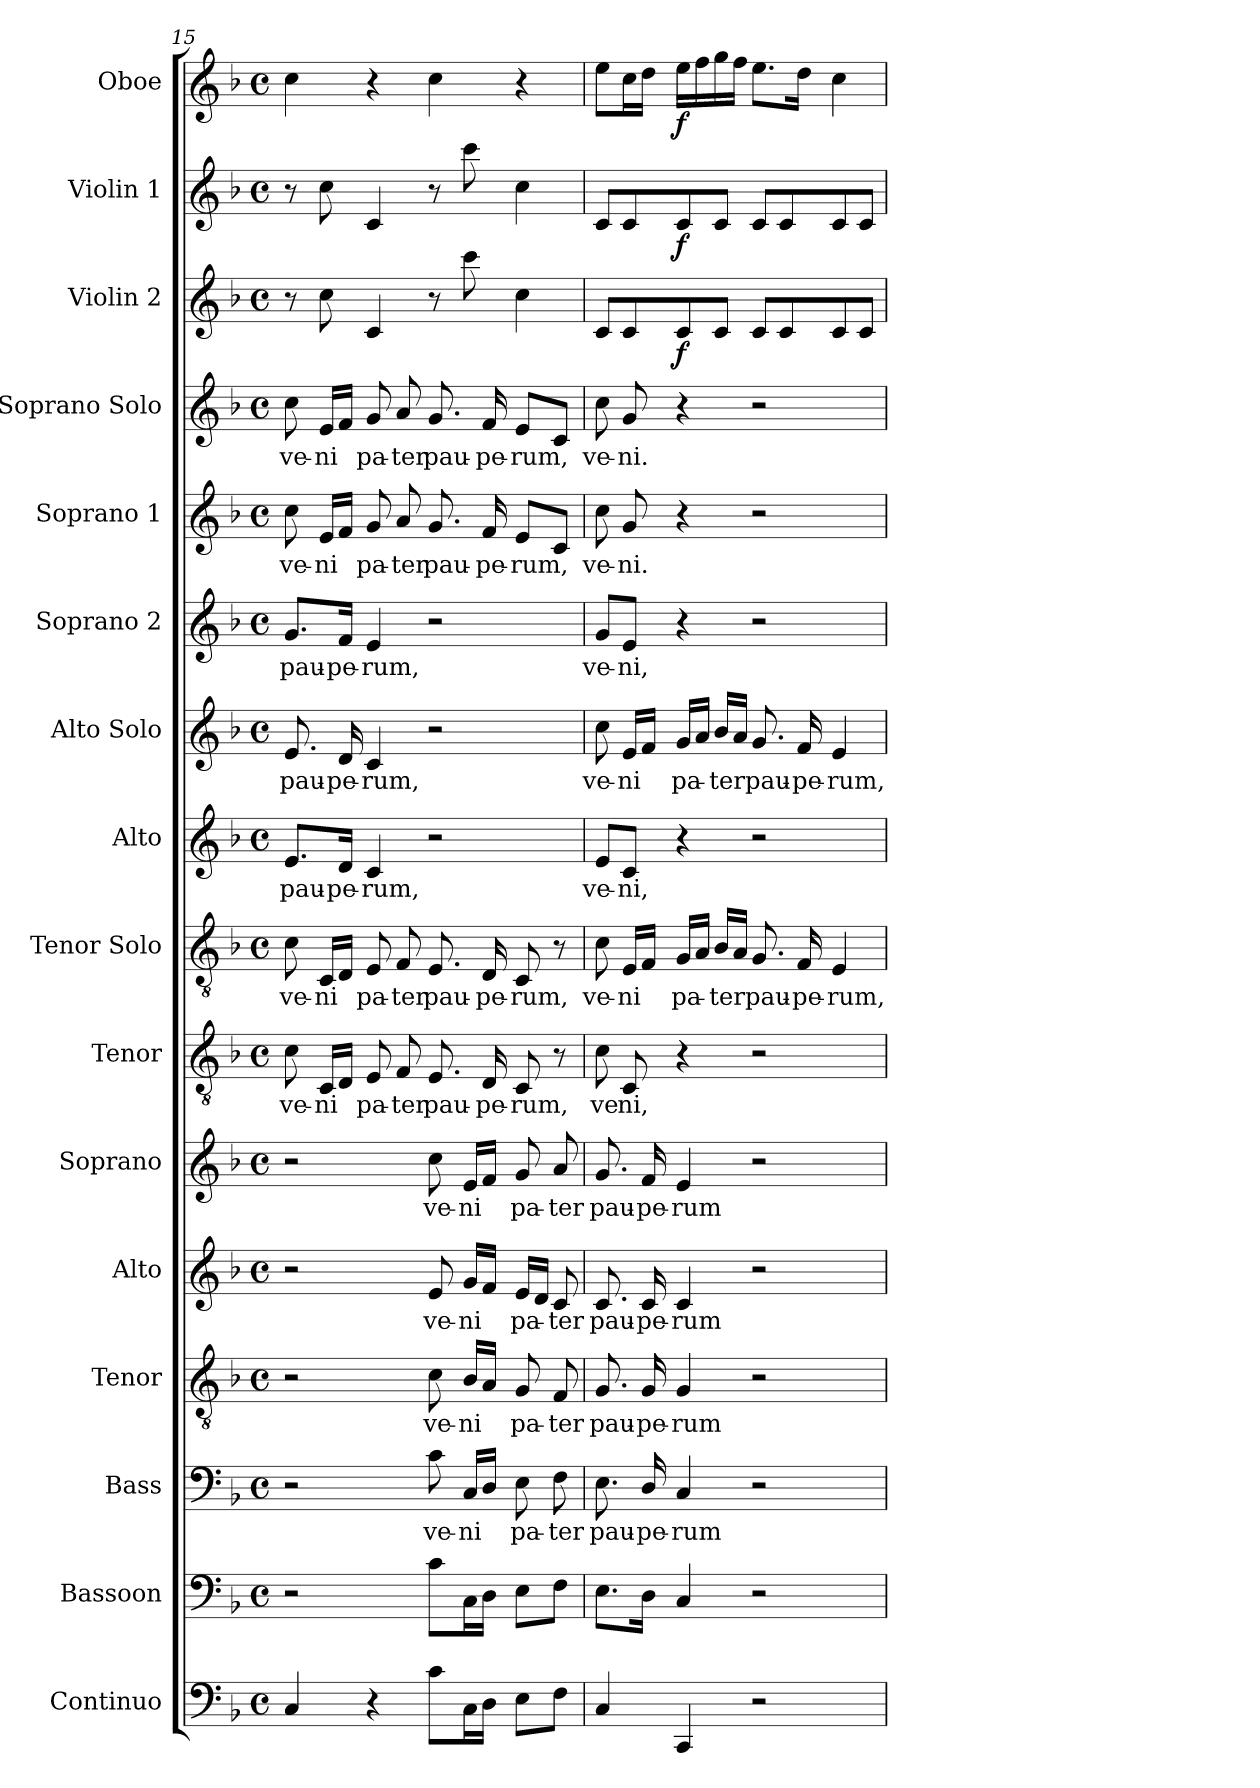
**kern	**kern	**kern	**text	**kern	**text	**kern	**text	**kern	**text	**kern	**text	**kern	**text	**kern	**text	**kern	**text	**kern	**text	**kern	**text	**kern	**text	**kern	**dynam	**kern	**dynam	**kern	**dynam
*part16	*part15	*part14	*part14	*part13	*part13	*part12	*part12	*part11	*part11	*part10	*part10	*part9	*part9	*part8	*part8	*part7	*part7	*part6	*part6	*part5	*part5	*part4	*part4	*part3	*part3	*part2	*part2	*part1	*part1
*staff16	*staff15	*staff14	*staff14	*staff13	*staff13	*staff12	*staff12	*staff11	*staff11	*staff10	*staff10	*staff9	*staff9	*staff8	*staff8	*staff7	*staff7	*staff6	*staff6	*staff5	*staff5	*staff4	*staff4	*staff3	*staff3	*staff2	*staff2	*staff1	*staff1
*I"Continuo	*I"Bassoon	*I"Bass	*	*I"Tenor	*	*I"Alto	*	*I"Soprano	*	*I"Tenor	*	*I"Tenor Solo	*	*I"Alto	*	*I"Alto Solo	*	*I"Soprano 2	*	*I"Soprano 1	*	*I"Soprano Solo	*	*I"Violin 2	*	*I"Violin 1	*	*I"Oboe	*
*I'Cont.	*I'Bsn.	*I'B.	*	*I'T.	*	*I'A.	*	*I'S.	*	*I'T.	*	*I'T. Solo	*	*I'A.	*	*I'A.  Solo	*	*I'S2.	*	*I'S1.	*	*I'S. Solo	*	*I'Vln. 2	*	*I'Vln. 1	*	*I'Ob.	*
*clefF4	*clefF4	*clefF4	*	*clefGv2	*	*clefG2	*	*clefG2	*	*clefGv2	*	*clefGv2	*	*clefG2	*	*clefG2	*	*clefG2	*	*clefG2	*	*clefG2	*	*clefG2	*	*clefG2	*	*clefG2	*
*	*	*	*	*ITrd7c12	*	*	*	*	*	*ITrd7c12	*	*ITrd7c12	*	*	*	*	*	*	*	*	*	*	*	*	*	*	*	*	*
*k[b-]	*k[b-]	*k[b-]	*	*k[b-]	*	*k[b-]	*	*k[b-]	*	*k[b-]	*	*k[b-]	*	*k[b-]	*	*k[b-]	*	*k[b-]	*	*k[b-]	*	*k[b-]	*	*k[b-]	*	*k[b-]	*	*k[b-]	*
*F:	*F:	*F:	*	*F:	*	*F:	*	*F:	*	*F:	*	*F:	*	*F:	*	*F:	*	*F:	*	*F:	*	*F:	*	*F:	*	*F:	*	*F:	*
*M4/4	*M4/4	*M4/4	*	*M4/4	*	*M4/4	*	*M4/4	*	*M4/4	*	*M4/4	*	*M4/4	*	*M4/4	*	*M4/4	*	*M4/4	*	*M4/4	*	*M4/4	*	*M4/4	*	*M4/4	*
*met(c)	*met(c)	*met(c)	*	*met(c)	*	*met(c)	*	*met(c)	*	*met(c)	*	*met(c)	*	*met(c)	*	*met(c)	*	*met(c)	*	*met(c)	*	*met(c)	*	*met(c)	*	*met(c)	*	*met(c)	*
=15	=15	=15	=15	=15	=15	=15	=15	=15	=15	=15	=15	=15	=15	=15	=15	=15	=15	=15	=15	=15	=15	=15	=15	=15	=15	=15	=15	=15	=15
!	!	!	!	!	!	!	!	!	!	!	!LO:LY:b:color=#000000	!	!	!	!	!	!	!	!	!	!	!	!	!	!	!	!	!	!
!	!	!	!	!	!	!	!	!	!	!	!	!	!LO:LY:b:color=#000000	!	!	!	!	!	!	!	!	!	!	!	!	!	!	!	!
!	!	!	!	!	!	!	!	!	!	!	!	!	!	!	!LO:LY:b:color=#000000	!	!	!	!	!	!	!	!	!	!	!	!	!	!
!	!	!	!	!	!	!	!	!	!	!	!	!	!	!	!	!	!LO:LY:b:color=#000000	!	!	!	!	!	!	!	!	!	!	!	!
!	!	!	!	!	!	!	!	!	!	!	!	!	!	!	!	!	!	!	!LO:LY:b:color=#000000	!	!	!	!	!	!	!	!	!	!
!	!	!	!	!	!	!	!	!	!	!	!	!	!	!	!	!	!	!	!	!	!LO:LY:b:color=#000000	!	!	!	!	!	!	!	!
!	!	!	!	!	!	!	!	!	!	!	!	!	!	!	!	!	!	!	!	!	!	!	!LO:LY:b:color=#000000	!	!	!	!	!	!
4Ci/	2r	2r	.	2r	.	2r	.	2r	.	8Ci\	ve-	8Ci\	ve-	8.ei/L	pau-	8.ei/	pau-	8.gi/L	pau-	8cci\	ve-	8cci\	ve-	8r	.	8r	.	4cci\	.
!	!	!	!	!	!	!	!	!	!	!	!LO:LY:b:color=#000000	!	!	!	!	!	!	!	!	!	!	!	!	!	!	!	!	!	!
!	!	!	!	!	!	!	!	!	!	!	!	!	!LO:LY:b:color=#000000	!	!	!	!	!	!	!	!	!	!	!	!	!	!	!	!
!	!	!	!	!	!	!	!	!	!	!	!	!	!	!	!	!	!	!	!	!	!LO:LY:b:color=#000000	!	!	!	!	!	!	!	!
!	!	!	!	!	!	!	!	!	!	!	!	!	!	!	!	!	!	!	!	!	!	!	!LO:LY:b:color=#000000	!	!	!	!	!	!
.	.	.	.	.	.	.	.	.	.	16CCi/LL	-ni	16CCi/LL	-ni	.	.	.	.	.	.	16ei/LL	-ni	16ei/LL	-ni	8cci\	.	8cci\	.	.	.
!	!	!	!	!	!	!	!	!	!	!	!	!	!	!	!LO:LY:b:color=#000000	!	!	!	!	!	!	!	!	!	!	!	!	!	!
!	!	!	!	!	!	!	!	!	!	!	!	!	!	!	!	!	!LO:LY:b:color=#000000	!	!	!	!	!	!	!	!	!	!	!	!
!	!	!	!	!	!	!	!	!	!	!	!	!	!	!	!	!	!	!	!LO:LY:b:color=#000000	!	!	!	!	!	!	!	!	!	!
.	.	.	.	.	.	.	.	.	.	16DDi/JJ	.	16DDi/JJ	.	16di/Jk	-pe-	16di/	-pe-	16fi/Jk	-pe-	16fi/JJ	.	16fi/JJ	.	.	.	.	.	.	.
!	!	!	!	!	!	!	!	!	!	!	!LO:LY:b:color=#000000	!	!	!	!	!	!	!	!	!	!	!	!	!	!	!	!	!	!
!	!	!	!	!	!	!	!	!	!	!	!	!	!LO:LY:b:color=#000000	!	!	!	!	!	!	!	!	!	!	!	!	!	!	!	!
!	!	!	!	!	!	!	!	!	!	!	!	!	!	!	!LO:LY:b:color=#000000	!	!	!	!	!	!	!	!	!	!	!	!	!	!
!	!	!	!	!	!	!	!	!	!	!	!	!	!	!	!	!	!LO:LY:b:color=#000000	!	!	!	!	!	!	!	!	!	!	!	!
!	!	!	!	!	!	!	!	!	!	!	!	!	!	!	!	!	!	!	!LO:LY:b:color=#000000	!	!	!	!	!	!	!	!	!	!
!	!	!	!	!	!	!	!	!	!	!	!	!	!	!	!	!	!	!	!	!	!LO:LY:b:color=#000000	!	!	!	!	!	!	!	!
!	!	!	!	!	!	!	!	!	!	!	!	!	!	!	!	!	!	!	!	!	!	!	!LO:LY:b:color=#000000	!	!	!	!	!	!
4r	.	.	.	.	.	.	.	.	.	8EEi/	pa-	8EEi/	pa-	4ci/	-rum,	4ci/	-rum,	4ei/	-rum,	8gi/	pa-	8gi/	pa-	4ci/	.	4ci/	.	4r	.
!	!	!	!	!	!	!	!	!	!	!	!LO:LY:b:color=#000000	!	!	!	!	!	!	!	!	!	!	!	!	!	!	!	!	!	!
!	!	!	!	!	!	!	!	!	!	!	!	!	!LO:LY:b:color=#000000	!	!	!	!	!	!	!	!	!	!	!	!	!	!	!	!
!	!	!	!	!	!	!	!	!	!	!	!	!	!	!	!	!	!	!	!	!	!LO:LY:b:color=#000000	!	!	!	!	!	!	!	!
!	!	!	!	!	!	!	!	!	!	!	!	!	!	!	!	!	!	!	!	!	!	!	!LO:LY:b:color=#000000	!	!	!	!	!	!
.	.	.	.	.	.	.	.	.	.	8FFi/	-ter	8FFi/	-ter	.	.	.	.	.	.	8ai/	-ter	8ai/	-ter	.	.	.	.	.	.
!	!	!	!LO:LY:b:color=#000000	!	!	!	!	!	!	!	!	!	!	!	!	!	!	!	!	!	!	!	!	!	!	!	!	!	!
!	!	!	!	!	!LO:LY:b:color=#000000	!	!	!	!	!	!	!	!	!	!	!	!	!	!	!	!	!	!	!	!	!	!	!	!
!	!	!	!	!	!	!	!LO:LY:b:color=#000000	!	!	!	!	!	!	!	!	!	!	!	!	!	!	!	!	!	!	!	!	!	!
!	!	!	!	!	!	!	!	!	!LO:LY:b:color=#000000	!	!	!	!	!	!	!	!	!	!	!	!	!	!	!	!	!	!	!	!
!	!	!	!	!	!	!	!	!	!	!	!LO:LY:b:color=#000000	!	!	!	!	!	!	!	!	!	!	!	!	!	!	!	!	!	!
!	!	!	!	!	!	!	!	!	!	!	!	!	!LO:LY:b:color=#000000	!	!	!	!	!	!	!	!	!	!	!	!	!	!	!	!
!	!	!	!	!	!	!	!	!	!	!	!	!	!	!	!	!	!	!	!	!	!LO:LY:b:color=#000000	!	!	!	!	!	!	!	!
!	!	!	!	!	!	!	!	!	!	!	!	!	!	!	!	!	!	!	!	!	!	!	!LO:LY:b:color=#000000	!	!	!	!	!	!
8ci\L	8ci\L	8ci\	ve-	8Ci\	ve-	8ei/	ve-	8cci\	ve-	8.EEi/	pau-	8.EEi/	pau-	2r	.	2r	.	2r	.	8.gi/	pau-	8.gi/	pau-	8r	.	8r	.	4cci\	.
!	!	!	!LO:LY:b:color=#000000	!	!	!	!	!	!	!	!	!	!	!	!	!	!	!	!	!	!	!	!	!	!	!	!	!	!
!	!	!	!	!	!LO:LY:b:color=#000000	!	!	!	!	!	!	!	!	!	!	!	!	!	!	!	!	!	!	!	!	!	!	!	!
!	!	!	!	!	!	!	!LO:LY:b:color=#000000	!	!	!	!	!	!	!	!	!	!	!	!	!	!	!	!	!	!	!	!	!	!
!	!	!	!	!	!	!	!	!	!LO:LY:b:color=#000000	!	!	!	!	!	!	!	!	!	!	!	!	!	!	!	!	!	!	!	!
16Ci\L	16Ci\L	16Ci/LL	-ni	16BB-i/LL	-ni	16gi/LL	-ni	16ei/LL	-ni	.	.	.	.	.	.	.	.	.	.	.	.	.	.	8ccci\	.	8ccci\	.	.	.
!	!	!	!	!	!	!	!	!	!	!	!LO:LY:b:color=#000000	!	!	!	!	!	!	!	!	!	!	!	!	!	!	!	!	!	!
!	!	!	!	!	!	!	!	!	!	!	!	!	!LO:LY:b:color=#000000	!	!	!	!	!	!	!	!	!	!	!	!	!	!	!	!
!	!	!	!	!	!	!	!	!	!	!	!	!	!	!	!	!	!	!	!	!	!LO:LY:b:color=#000000	!	!	!	!	!	!	!	!
!	!	!	!	!	!	!	!	!	!	!	!	!	!	!	!	!	!	!	!	!	!	!	!LO:LY:b:color=#000000	!	!	!	!	!	!
16Di\JJ	16Di\JJ	16Di/JJ	.	16AAi/JJ	.	16fi/JJ	.	16fi/JJ	.	16DDi/	-pe-	16DDi/	-pe-	.	.	.	.	.	.	16fi/	-pe-	16fi/	-pe-	.	.	.	.	.	.
!	!	!	!LO:LY:b:color=#000000	!	!	!	!	!	!	!	!	!	!	!	!	!	!	!	!	!	!	!	!	!	!	!	!	!	!
!	!	!	!	!	!LO:LY:b:color=#000000	!	!	!	!	!	!	!	!	!	!	!	!	!	!	!	!	!	!	!	!	!	!	!	!
!	!	!	!	!	!	!	!LO:LY:b:color=#000000	!	!	!	!	!	!	!	!	!	!	!	!	!	!	!	!	!	!	!	!	!	!
!	!	!	!	!	!	!	!	!	!LO:LY:b:color=#000000	!	!	!	!	!	!	!	!	!	!	!	!	!	!	!	!	!	!	!	!
!	!	!	!	!	!	!	!	!	!	!	!LO:LY:b:color=#000000	!	!	!	!	!	!	!	!	!	!	!	!	!	!	!	!	!	!
!	!	!	!	!	!	!	!	!	!	!	!	!	!LO:LY:b:color=#000000	!	!	!	!	!	!	!	!	!	!	!	!	!	!	!	!
!	!	!	!	!	!	!	!	!	!	!	!	!	!	!	!	!	!	!	!	!	!LO:LY:b:color=#000000	!	!	!	!	!	!	!	!
!	!	!	!	!	!	!	!	!	!	!	!	!	!	!	!	!	!	!	!	!	!	!	!LO:LY:b:color=#000000	!	!	!	!	!	!
8Ei\L	8Ei\L	8Ei\	pa-	8GGi/	pa-	16ei/LL	pa-	8gi/	pa-	8CCi/	-rum,	8CCi/	-rum,	.	.	.	.	.	.	8ei/L	-rum,	8ei/L	-rum,	4cci\	.	4cci\	.	4r	.
.	.	.	.	.	.	16di/JJ	.	.	.	.	.	.	.	.	.	.	.	.	.	.	.	.	.	.	.	.	.	.	.
!	!	!	!LO:LY:b:color=#000000	!	!	!	!	!	!	!	!	!	!	!	!	!	!	!	!	!	!	!	!	!	!	!	!	!	!
!	!	!	!	!	!LO:LY:b:color=#000000	!	!	!	!	!	!	!	!	!	!	!	!	!	!	!	!	!	!	!	!	!	!	!	!
!	!	!	!	!	!	!	!LO:LY:b:color=#000000	!	!	!	!	!	!	!	!	!	!	!	!	!	!	!	!	!	!	!	!	!	!
!	!	!	!	!	!	!	!	!	!LO:LY:b:color=#000000	!	!	!	!	!	!	!	!	!	!	!	!	!	!	!	!	!	!	!	!
8Fi\J	8Fi\J	8Fi\	-ter	8FFi/	-ter	8ci/	-ter	8ai/	-ter	8r	.	8r	.	.	.	.	.	.	.	8ci/J	.	8ci/J	.	.	.	.	.	.	.
!!LO:PB:g=z
=16	=16	=16	=16	=16	=16	=16	=16	=16	=16	=16	=16	=16	=16	=16	=16	=16	=16	=16	=16	=16	=16	=16	=16	=16	=16	=16	=16	=16	=16
!	!	!	!LO:LY:b:color=#000000	!	!	!	!	!	!	!	!	!	!	!	!	!	!	!	!	!	!	!	!	!	!	!	!	!	!
!	!	!	!	!	!LO:LY:b:color=#000000	!	!	!	!	!	!	!	!	!	!	!	!	!	!	!	!	!	!	!	!	!	!	!	!
!	!	!	!	!	!	!	!LO:LY:b:color=#000000	!	!	!	!	!	!	!	!	!	!	!	!	!	!	!	!	!	!	!	!	!	!
!	!	!	!	!	!	!	!	!	!LO:LY:b:color=#000000	!	!	!	!	!	!	!	!	!	!	!	!	!	!	!	!	!	!	!	!
!	!	!	!	!	!	!	!	!	!	!	!LO:LY:b:color=#000000	!	!	!	!	!	!	!	!	!	!	!	!	!	!	!	!	!	!
*	*	*	*	*	*	*	*	*	*	*^	*	*	*	*	*	*	*	*	*	*	*	*	*	*	*	*	*	*	*
!	!	!	!	!	!	!	!	!	!	!	!	!	!	!LO:LY:b:color=#000000	!	!	!	!	!	!	!	!	!	!	!	!	!	!	!	!
*	*	*	*	*	*	*	*	*	*	*	*	*	*^	*	*	*	*	*	*	*	*	*	*	*	*	*	*	*	*	*
!	!	!	!	!	!	!	!	!	!	!	!	!	!	!	!	!	!LO:LY:b:color=#000000	!	!	!	!	!	!	!	!	!	!	!	!	!	!
!	!	!	!	!	!	!	!	!	!	!	!	!	!	!	!	!	!	!	!LO:LY:b:color=#000000	!	!	!	!	!	!	!	!	!	!	!	!
!	!	!	!	!	!	!	!	!	!	!	!	!	!	!	!	!	!	!	!	!	!LO:LY:b:color=#000000	!	!	!	!	!	!	!	!	!	!
!	!	!	!	!	!	!	!	!	!	!	!	!	!	!	!	!	!	!	!	!	!	!	!LO:LY:b:color=#000000	!	!	!	!	!	!	!	!
!	!	!	!	!	!	!	!	!	!	!	!	!	!	!	!	!	!	!	!	!	!	!	!	!	!LO:LY:b:color=#000000	!	!	!	!	!	!
4Ci/	8.Ei\L	8.Ei\	pau-	8.GGi/	pau-	8.ci/	pau-	8.gi/	pau-	8Ci\	8ryy	ve	8Ci\	8ryy	ve-	8ei/L	ve-	8cci\	ve-	8gi/L	ve-	8cci\	ve-	8cci\	ve-	8ci/L	.	8ci/L	.	8eei\L	.
!	!	!	!	!	!	!	!	!	!	!	!	!LO:LY:b:color=#000000	!	!	!	!	!	!	!	!	!	!	!	!	!	!	!	!	!	!	!
!	!	!	!	!	!	!	!	!	!	!	!	!	!	!	!LO:LY:b:color=#000000	!	!	!	!	!	!	!	!	!	!	!	!	!	!	!	!
!	!	!	!	!	!	!	!	!	!	!	!	!	!	!	!	!	!LO:LY:b:color=#000000	!	!	!	!	!	!	!	!	!	!	!	!	!	!
!	!	!	!	!	!	!	!	!	!	!	!	!	!	!	!	!	!	!	!LO:LY:b:color=#000000	!	!	!	!	!	!	!	!	!	!	!	!
!	!	!	!	!	!	!	!	!	!	!	!	!	!	!	!	!	!	!	!	!	!LO:LY:b:color=#000000	!	!	!	!	!	!	!	!	!	!
!	!	!	!	!	!	!	!	!	!	!	!	!	!	!	!	!	!	!	!	!	!	!	!LO:LY:b:color=#000000	!	!	!	!	!	!	!	!
!	!	!	!	!	!	!	!	!	!	!	!	!	!	!	!	!	!	!	!	!	!	!	!	!	!LO:LY:b:color=#000000	!	!	!	!	!	!
.	.	.	.	.	.	.	.	.	.	8ryy	8CCi/	ni,	16EEi/LL	8ryy	-ni	8ci/J	-ni,	16ei/LL	-ni	8ei/J	-ni,	8gi/	-ni.	8gi/	-ni.	8ci/	.	8ci/	.	16cci\L	.
!	!	!	!LO:LY:b:color=#000000	!	!	!	!	!	!	!	!	!	!	!	!	!	!	!	!	!	!	!	!	!	!	!	!	!	!	!	!
!	!	!	!	!	!LO:LY:b:color=#000000	!	!	!	!	!	!	!	!	!	!	!	!	!	!	!	!	!	!	!	!	!	!	!	!	!	!
!	!	!	!	!	!	!	!LO:LY:b:color=#000000	!	!	!	!	!	!	!	!	!	!	!	!	!	!	!	!	!	!	!	!	!	!	!	!
!	!	!	!	!	!	!	!	!	!LO:LY:b:color=#000000	!	!	!	!	!	!	!	!	!	!	!	!	!	!	!	!	!	!	!	!	!	!
.	16Di\Jk	16Di/	-pe-	16GGi/	-pe-	16ci/	-pe-	16fi/	-pe-	.	.	.	16FFi/JJ	.	.	.	.	16fi/JJ	.	.	.	.	.	.	.	.	.	.	.	16ddi\JJ	.
!	!	!	!LO:LY:b:color=#000000	!	!	!	!	!	!	!	!	!	!	!	!	!	!	!	!	!	!	!	!	!	!	!	!	!	!	!	!
!	!	!	!	!	!LO:LY:b:color=#000000	!	!	!	!	!	!	!	!	!	!	!	!	!	!	!	!	!	!	!	!	!	!	!	!	!	!
!	!	!	!	!	!	!	!LO:LY:b:color=#000000	!	!	!	!	!	!	!	!	!	!	!	!	!	!	!	!	!	!	!	!	!	!	!	!
!	!	!	!	!	!	!	!	!	!LO:LY:b:color=#000000	!	!	!	!	!	!	!	!	!	!	!	!	!	!	!	!	!	!	!	!	!	!
!	!	!	!	!	!	!	!	!	!	!	!	!	!	!	!LO:LY:b:color=#000000	!	!	!	!	!	!	!	!	!	!	!	!	!	!	!	!
!	!	!	!	!	!	!	!	!	!	!	!	!	!	!	!	!	!	!	!LO:LY:b:color=#000000	!	!	!	!	!	!	!	!	!	!	!	!
4CCi/	4Ci/	4Ci/	-rum	4GGi/	-rum	4ci/	-rum	4ei/	-rum	4ryy	4r	.	16GGi/LL	4ryy	pa-	4r	.	16gi/LL	pa-	4r	.	4r	.	4r	.	8ci/	f	8ci/	f	16eei\LL	f
.	.	.	.	.	.	.	.	.	.	.	.	.	16AAi/JJ	.	.	.	.	16ai/JJ	.	.	.	.	.	.	.	.	.	.	.	16ffi\	.
!	!	!	!	!	!	!	!	!	!	!	!	!	!	!	!LO:LY:b:color=#000000	!	!	!	!	!	!	!	!	!	!	!	!	!	!	!	!
!	!	!	!	!	!	!	!	!	!	!	!	!	!	!	!	!	!	!	!LO:LY:b:color=#000000	!	!	!	!	!	!	!	!	!	!	!	!
.	.	.	.	.	.	.	.	.	.	.	.	.	16BB-i/LL	.	-ter	.	.	16b-i/LL	-ter	.	.	.	.	.	.	8ci/J	.	8ci/J	.	16ggi\	.
.	.	.	.	.	.	.	.	.	.	.	.	.	16AAi/JJ	.	.	.	.	16ai/JJ	.	.	.	.	.	.	.	.	.	.	.	16ffi\JJ	.
!	!	!	!	!	!	!	!	!	!	!	!	!	!	!	!LO:LY:b:color=#000000	!	!	!	!	!	!	!	!	!	!	!	!	!	!	!	!
!	!	!	!	!	!	!	!	!	!	!	!	!	!	!	!	!	!	!	!LO:LY:b:color=#000000	!	!	!	!	!	!	!	!	!	!	!	!
2r	2r	2r	.	2r	.	2r	.	2r	.	2ryy	2r	.	8.GGi/	2ryy	pau-	2r	.	8.gi/	pau-	2r	.	2r	.	2r	.	8ci/L	.	8ci/L	.	8.eei\L	.
.	.	.	.	.	.	.	.	.	.	.	.	.	.	.	.	.	.	.	.	.	.	.	.	.	.	8ci/	.	8ci/	.	.	.
!	!	!	!	!	!	!	!	!	!	!	!	!	!	!	!LO:LY:b:color=#000000	!	!	!	!	!	!	!	!	!	!	!	!	!	!	!	!
!	!	!	!	!	!	!	!	!	!	!	!	!	!	!	!	!	!	!	!LO:LY:b:color=#000000	!	!	!	!	!	!	!	!	!	!	!	!
.	.	.	.	.	.	.	.	.	.	.	.	.	16FFi/	.	-pe-	.	.	16fi/	-pe-	.	.	.	.	.	.	.	.	.	.	16ddi\Jk	.
!	!	!	!	!	!	!	!	!	!	!	!	!	!	!	!LO:LY:b:color=#000000	!	!	!	!	!	!	!	!	!	!	!	!	!	!	!	!
!	!	!	!	!	!	!	!	!	!	!	!	!	!	!	!	!	!	!	!LO:LY:b:color=#000000	!	!	!	!	!	!	!	!	!	!	!	!
.	.	.	.	.	.	.	.	.	.	.	.	.	4EEi/	.	-rum,	.	.	4ei/	-rum,	.	.	.	.	.	.	8ci/	.	8ci/	.	4cci\	.
.	.	.	.	.	.	.	.	.	.	.	.	.	.	.	.	.	.	.	.	.	.	.	.	.	.	8ci/J	.	8ci/J	.	.	.
*	*	*	*	*	*	*	*	*	*	*v	*v	*	*	*	*	*	*	*	*	*	*	*	*	*	*	*	*	*	*	*	*
*	*	*	*	*	*	*	*	*	*	*	*	*v	*v	*	*	*	*	*	*	*	*	*	*	*	*	*	*	*	*	*
=	=	=	=	=	=	=	=	=	=	=	=	=	=	=	=	=	=	=	=	=	=	=	=	=	=	=	=	=	=
*-	*-	*-	*-	*-	*-	*-	*-	*-	*-	*-	*-	*-	*-	*-	*-	*-	*-	*-	*-	*-	*-	*-	*-	*-	*-	*-	*-	*-	*-
